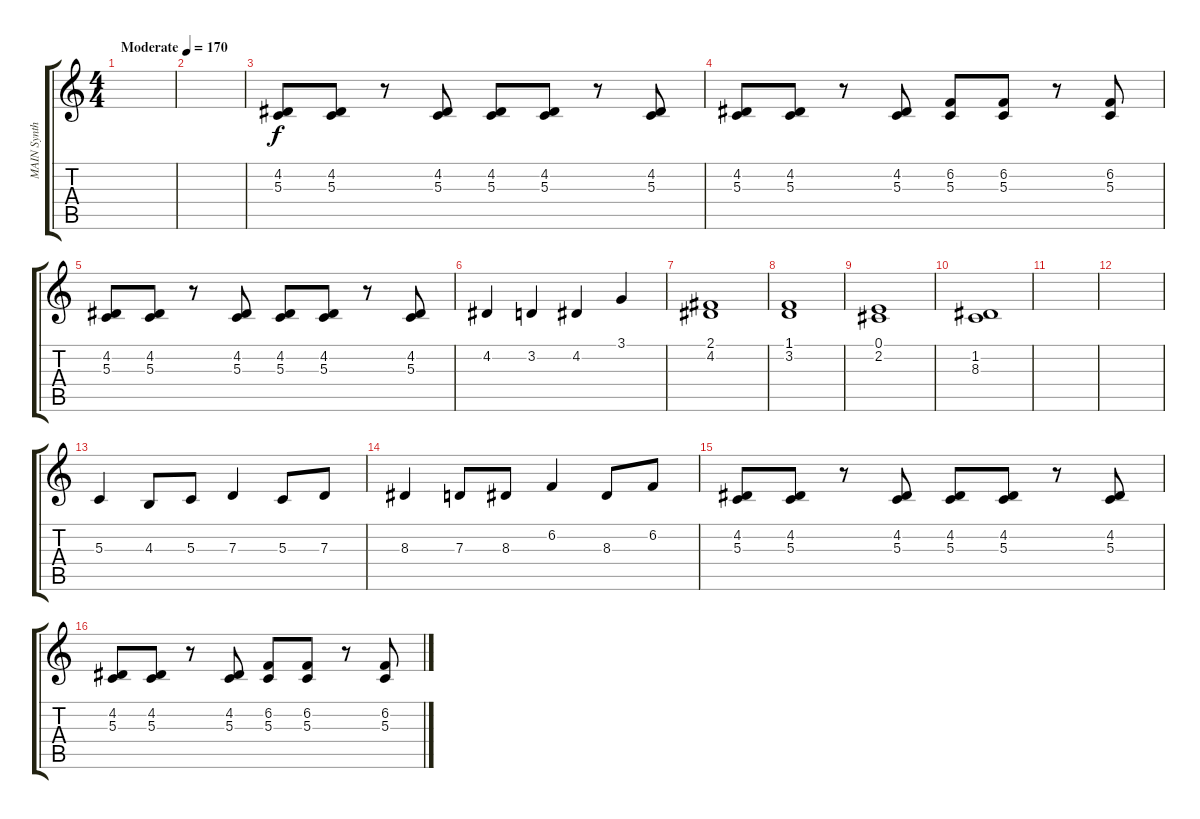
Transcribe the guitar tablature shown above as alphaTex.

\track ("MAIN Synth 2" "MAIN Synth") {instrument clarinet}
\staff {score tabs}
\tuning (E4 B3 G3 D3 A2 E2) {hide}
\ts (4 4)
\tempo (170 "Moderate")
\clef g2
\ks c
|
|
(4.2 5.3).8 (4.2 5.3).8 r.8 (4.2 5.3).8 (4.2 5.3).8 (4.2 5.3).8 r.8 (4.2 5.3).8 |
(4.2 5.3).8 (4.2 5.3).8 r.8 (4.2 5.3).8 (6.2 5.3).8 (6.2 5.3).8 r.8 (6.2 5.3).8 |
(4.2 5.3).8 (4.2 5.3).8 r.8 (4.2 5.3).8 (4.2 5.3).8 (4.2 5.3).8 r.8 (4.2 5.3).8 |
4.2.4 3.2.4 4.2.4 3.1.4 |
(2.1 4.2).1 |
(1.1 3.2).1 |
(0.1 2.2).1 |
(1.2 8.3).1 |
|
|
5.3.4 4.3.8 5.3.8 7.3.4 5.3.8 7.3.8 |
8.3.4 7.3.8 8.3.8 6.2.4 8.3.8 6.2.8 |
(4.2 5.3).8 (4.2 5.3).8 r.8 (4.2 5.3).8 (4.2 5.3).8 (4.2 5.3).8 r.8 (4.2 5.3).8 |
(4.2 5.3).8 (4.2 5.3).8 r.8 (4.2 5.3).8 (6.2 5.3).8 (6.2 5.3).8 r.8 (6.2 5.3).8
